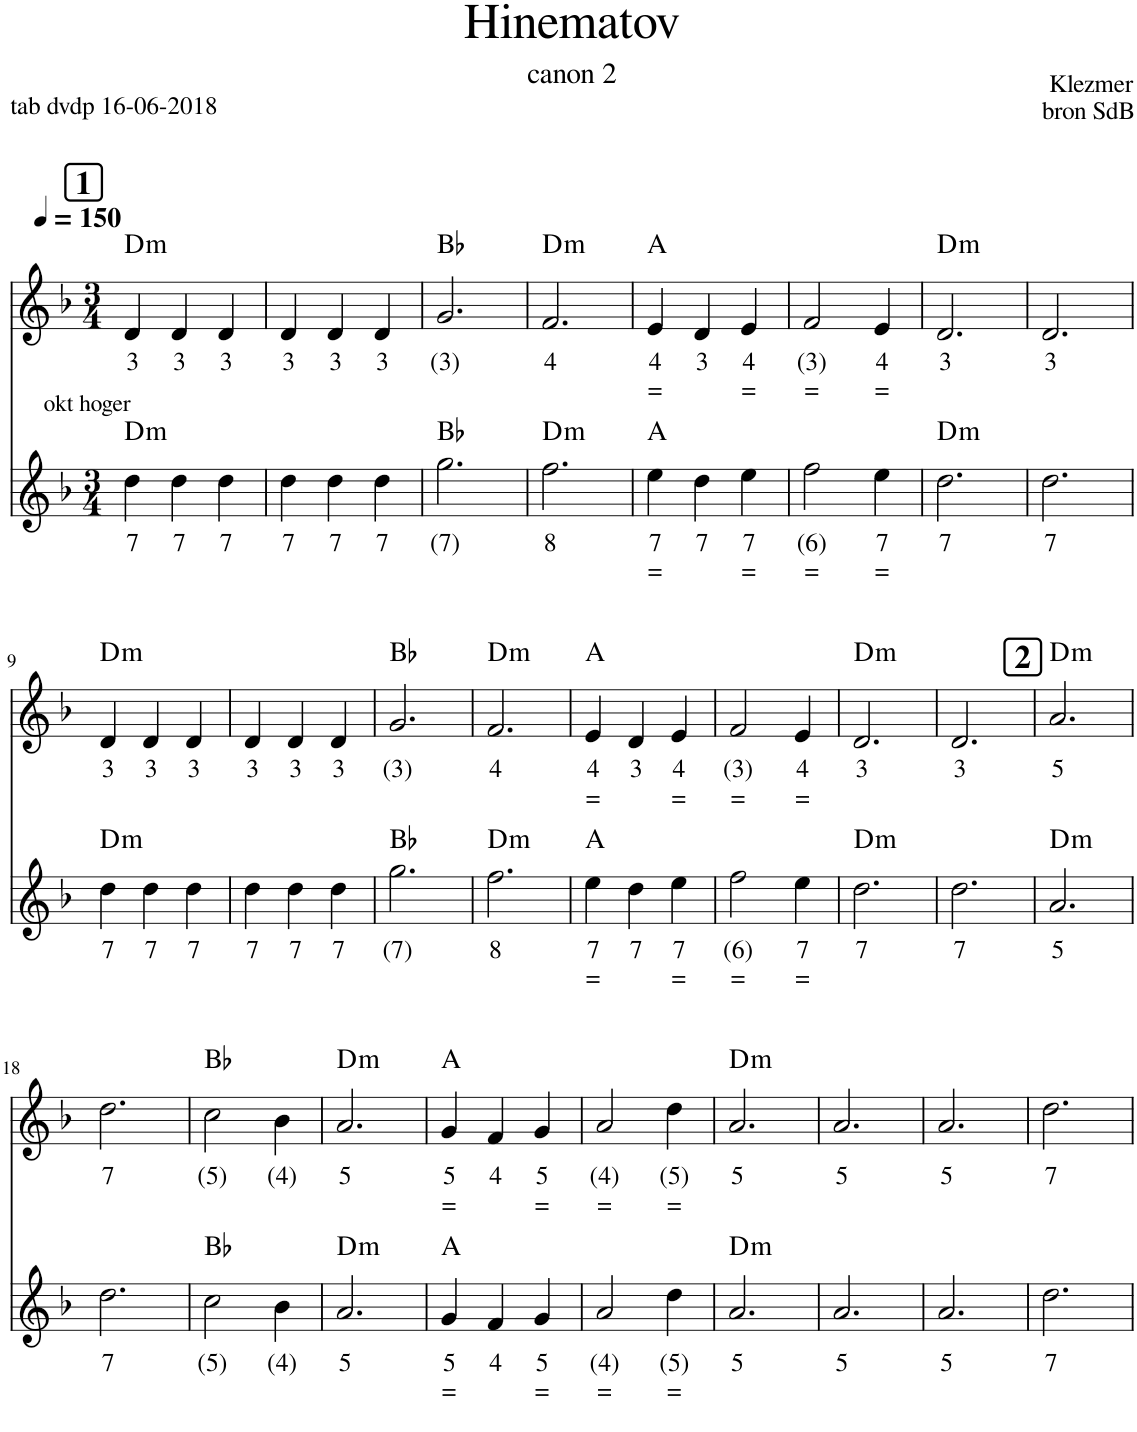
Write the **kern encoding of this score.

**kern	**text	**text	**kern	**text	**text	**harte
*part2	*part2	*part2	*part1	*part1	*part1	*part1
*staff2	*staff2	*staff2	*staff1	*staff1	*staff1	*
*I"Stem	*	*	*I"Stem	*	*	*
*clefG2	*	*	*clefG2	*	*	*
*k[b-]	*	*	*k[b-]	*	*	*
*M3/4	*	*	*M3/4	*	*	*
*MM150	*	*	*MM150	*	*	*
!!LO:REH:place=s1:a:B:cj:fs=14:t=1
=1	=1	=1	=1	=1	=1	=1
!LO:TX:a:t=okt hoger	!	!	!	!	!	!
!	!LO:LY:b	!	!	!LO:LY:b	!	!LO:H:kt=m
4dd\	7	.	4d/	3	.	D:min
!	!LO:LY:b	!	!	!LO:LY:b	!	!
4dd\	7	.	4d/	3	.	.
!	!LO:LY:b	!	!	!LO:LY:b	!	!
4dd\	7	.	4d/	3	.	.
=2	=2	=2	=2	=2	=2	=2
!	!LO:LY:b	!	!	!LO:LY:b	!	!
4dd\	7	.	4d/	3	.	.
!	!LO:LY:b	!	!	!LO:LY:b	!	!
4dd\	7	.	4d/	3	.	.
!	!LO:LY:b	!	!	!LO:LY:b	!	!
4dd\	7	.	4d/	3	.	.
=3	=3	=3	=3	=3	=3	=3
!	!LO:LY:b	!	!	!LO:LY:b	!	!
2.gg\	(7)	.	2.g/	(3)	.	Bb:maj
=4	=4	=4	=4	=4	=4	=4
!	!LO:LY:b	!	!	!LO:LY:b	!	!LO:H:kt=m
2.ff\	8	.	2.f/	4	.	D:min
=5	=5	=5	=5	=5	=5	=5
!	!LO:LY:b	!LO:LY:b	!	!LO:LY:b	!LO:LY:b	!
4ee\	7	=	4e/	4	=	A:maj
!	!LO:LY:b	!	!	!LO:LY:b	!	!
4dd\	7	.	4d/	3	.	.
!	!LO:LY:b	!LO:LY:b	!	!LO:LY:b	!LO:LY:b	!
4ee\	7	=	4e/	4	=	.
=6	=6	=6	=6	=6	=6	=6
!	!LO:LY:b	!LO:LY:b	!	!LO:LY:b	!LO:LY:b	!
2ff\	(6)	=	2f/	(3)	=	.
!	!LO:LY:b	!LO:LY:b	!	!LO:LY:b	!LO:LY:b	!
4ee\	7	=	4e/	4	=	.
=7	=7	=7	=7	=7	=7	=7
!	!LO:LY:b	!	!	!LO:LY:b	!	!LO:H:kt=m
2.dd\	7	.	2.d/	3	.	D:min
=8	=8	=8	=8	=8	=8	=8
!	!LO:LY:b	!	!	!LO:LY:b	!	!
2.dd\	7	.	2.d/	3	.	.
!!LO:LB:g=z
=9	=9	=9	=9	=9	=9	=9
!	!LO:LY:b	!	!	!LO:LY:b	!	!LO:H:kt=m
4dd\	7	.	4d/	3	.	D:min
!	!LO:LY:b	!	!	!LO:LY:b	!	!
4dd\	7	.	4d/	3	.	.
!	!LO:LY:b	!	!	!LO:LY:b	!	!
4dd\	7	.	4d/	3	.	.
=10	=10	=10	=10	=10	=10	=10
!	!LO:LY:b	!	!	!LO:LY:b	!	!
4dd\	7	.	4d/	3	.	.
!	!LO:LY:b	!	!	!LO:LY:b	!	!
4dd\	7	.	4d/	3	.	.
!	!LO:LY:b	!	!	!LO:LY:b	!	!
4dd\	7	.	4d/	3	.	.
=11	=11	=11	=11	=11	=11	=11
!	!LO:LY:b	!	!	!LO:LY:b	!	!
2.gg\	(7)	.	2.g/	(3)	.	Bb:maj
=12	=12	=12	=12	=12	=12	=12
!	!LO:LY:b	!	!	!LO:LY:b	!	!LO:H:kt=m
2.ff\	8	.	2.f/	4	.	D:min
=13	=13	=13	=13	=13	=13	=13
!	!LO:LY:b	!LO:LY:b	!	!LO:LY:b	!LO:LY:b	!
4ee\	7	=	4e/	4	=	A:maj
!	!LO:LY:b	!	!	!LO:LY:b	!	!
4dd\	7	.	4d/	3	.	.
!	!LO:LY:b	!LO:LY:b	!	!LO:LY:b	!LO:LY:b	!
4ee\	7	=	4e/	4	=	.
=14	=14	=14	=14	=14	=14	=14
!	!LO:LY:b	!LO:LY:b	!	!LO:LY:b	!LO:LY:b	!
2ff\	(6)	=	2f/	(3)	=	.
!	!LO:LY:b	!LO:LY:b	!	!LO:LY:b	!LO:LY:b	!
4ee\	7	=	4e/	4	=	.
=15	=15	=15	=15	=15	=15	=15
!	!LO:LY:b	!	!	!LO:LY:b	!	!LO:H:kt=m
2.dd\	7	.	2.d/	3	.	D:min
=16	=16	=16	=16	=16	=16	=16
!	!LO:LY:b	!	!	!LO:LY:b	!	!
2.dd\	7	.	2.d/	3	.	.
!!LO:REH:place=s1:a:B:cj:fs=14:t=2
=17	=17	=17	=17	=17	=17	=17
!	!LO:LY:b	!	!	!LO:LY:b	!	!LO:H:kt=m
2.a/	5	.	2.a/	5	.	D:min
!!LO:LB:g=z
=18	=18	=18	=18	=18	=18	=18
!	!LO:LY:b	!	!	!LO:LY:b	!	!
2.dd\	7	.	2.dd\	7	.	.
=19	=19	=19	=19	=19	=19	=19
!	!LO:LY:b	!	!	!LO:LY:b	!	!
2cc\	(5)	.	2cc\	(5)	.	Bb:maj
!	!LO:LY:b	!	!	!LO:LY:b	!	!
4b-\	(4)	.	4b-\	(4)	.	.
=20	=20	=20	=20	=20	=20	=20
!	!LO:LY:b	!	!	!LO:LY:b	!	!LO:H:kt=m
2.a/	5	.	2.a/	5	.	D:min
=21	=21	=21	=21	=21	=21	=21
!	!LO:LY:b	!LO:LY:b	!	!LO:LY:b	!LO:LY:b	!
4g/	5	=	4g/	5	=	A:maj
!	!LO:LY:b	!	!	!LO:LY:b	!	!
4f/	4	.	4f/	4	.	.
!	!LO:LY:b	!LO:LY:b	!	!LO:LY:b	!LO:LY:b	!
4g/	5	=	4g/	5	=	.
=22	=22	=22	=22	=22	=22	=22
!	!LO:LY:b	!LO:LY:b	!	!LO:LY:b	!LO:LY:b	!
2a/	(4)	=	2a/	(4)	=	.
!	!LO:LY:b	!LO:LY:b	!	!LO:LY:b	!LO:LY:b	!
4dd\	(5)	=	4dd\	(5)	=	.
=23	=23	=23	=23	=23	=23	=23
!	!LO:LY:b	!	!	!LO:LY:b	!	!LO:H:kt=m
2.a/	5	.	2.a/	5	.	D:min
=24	=24	=24	=24	=24	=24	=24
!	!LO:LY:b	!	!	!LO:LY:b	!	!
2.a/	5	.	2.a/	5	.	.
=25	=25	=25	=25	=25	=25	=25
!	!LO:LY:b	!	!	!LO:LY:b	!	!
2.a/	5	.	2.a/	5	.	.
=26	=26	=26	=26	=26	=26	=26
!	!LO:LY:b	!	!	!LO:LY:b	!	!
2.dd\	7	.	2.dd\	7	.	.
=	=	=	=	=	=	=
*-	*-	*-	*-	*-	*-	*-
